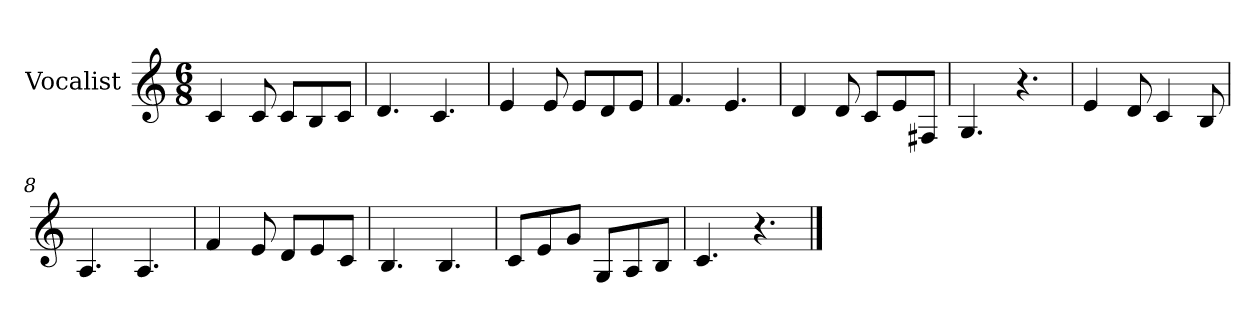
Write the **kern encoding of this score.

**kern
*part1
*staff1
*I"Vocalist
*k[]
*C:
*M6/8
=1
4c
8c
8cL
8B
8cJ
=2
4.d
4.c
=3
4e
8e
8eL
8d
8eJ
=4
4.f
4.e
=5
4d
8d
8cL
8e
8F#XJ
=6
4.G
4.r
=7
4e
8d
4c
8B
=8
4.A
4.A
=9
4f
8e
8dL
8e
8cJ
=10
4.B
4.B
=11
8cL
8e
8gJ
8GL
8A
8BJ
=12
4.c
4.r
==
*-
